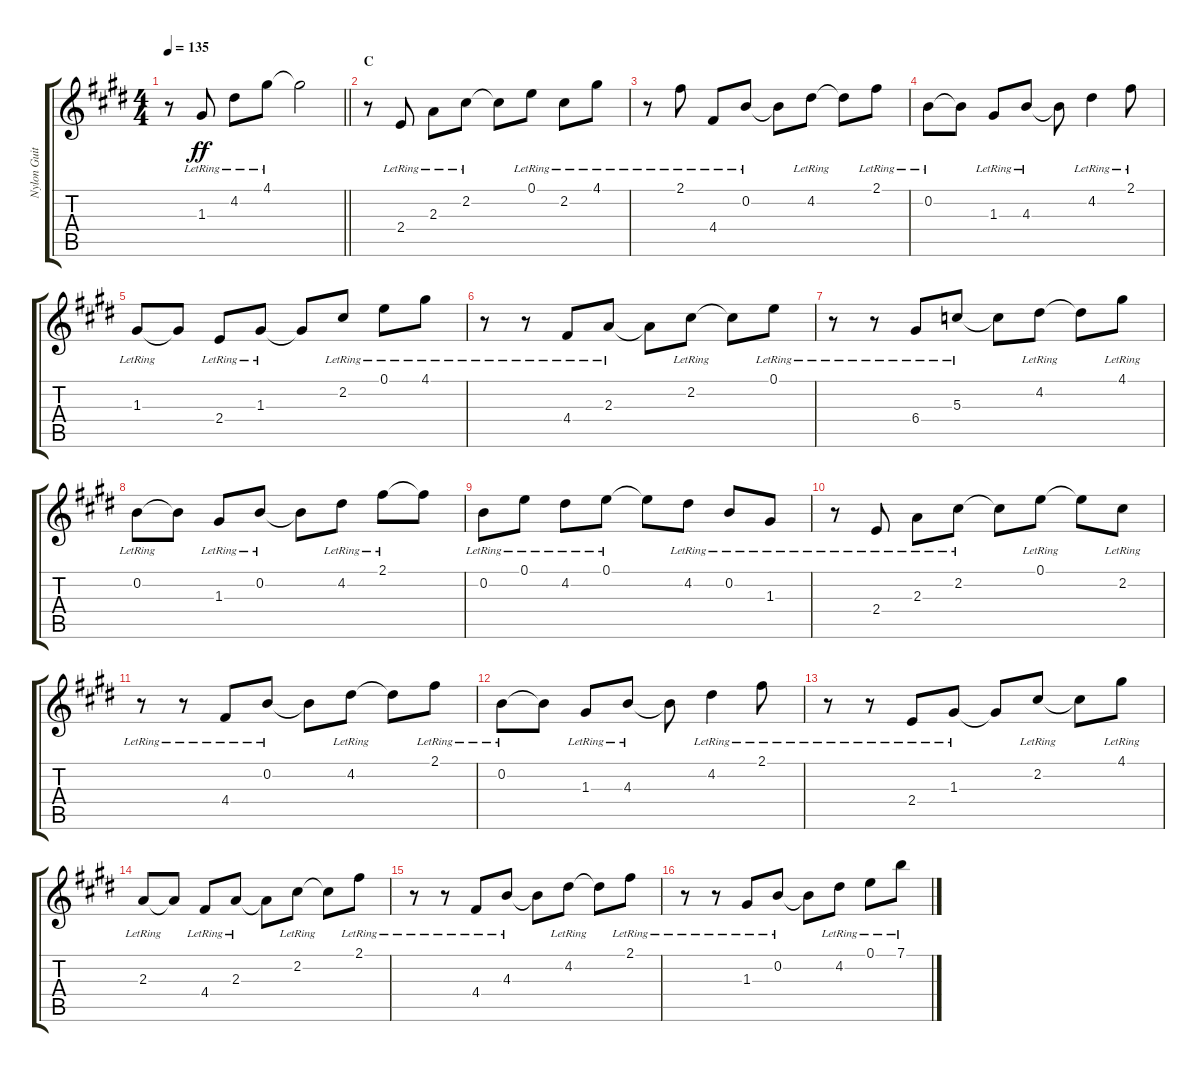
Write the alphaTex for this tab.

\track ("Nylon Guitar" "Nylon Guit") {instrument acousticguitarnylon}
\staff {score tabs}
\tuning (E4 B3 G3 D3 A2 E2) {hide}
\ts (4 4)
\tempo 135
\clef g2
\barLineRight lightlight
\ks e
r.8{dy ff} 1.3{lr}.8 4.2{lr}.8 4.1{lr}.8 4.1{t}.2 |
\section ("" "C")
r.8 2.4{lr}.8 2.3{lr}.8 2.2{lr}.8 2.2{t}.8 0.1{lr}.8 2.2{lr}.8 4.1{lr}.8 |
r.8 2.1{lr}.8 4.4{lr}.8 0.2{lr}.8 0.2{t}.8 4.2{lr}.8 4.2{t}.8 2.1{lr}.8 |
0.2{lr}.8 0.2{t}.8 1.3{lr}.8 4.3{lr}.8 4.3{t}.8 4.2{lr}.4 2.1{lr}.8 |
1.3{lr}.8 1.3{t}.8 2.4{lr}.8 1.3{lr}.8 1.3{t}.8 2.2{lr}.8 0.1{lr}.8 4.1{lr}.8 |
r.8 r.8 4.4{lr}.8 2.3{lr}.8 2.3{t}.8 2.2{lr}.8 2.2{t}.8 0.1{lr}.8 |
r.8 r.8 6.4{lr}.8 5.3{lr}.8 5.3{t}.8 4.2{lr}.8 4.2{t}.8 4.1{lr}.8 |
0.2{lr}.8 0.2{t}.8 1.3{lr}.8 0.2{lr}.8 0.2{t}.8 4.2{lr}.8 2.1{lr}.8 2.1{t}.8 |
0.2{lr}.8 0.1{lr}.8 4.2{lr}.8 0.1{lr}.8 0.1{t}.8 4.2{lr}.8 0.2{lr}.8 1.3{lr}.8 |
r.8 2.4{lr}.8 2.3{lr}.8 2.2{lr}.8 2.2{t}.8 0.1{lr}.8 0.1{t}.8 2.2{lr}.8 |
r.8 r.8 4.4{lr}.8 0.2{lr}.8 0.2{t}.8 4.2{lr}.8 4.2{t}.8 2.1{lr}.8 |
0.2{lr}.8 0.2{t}.8 1.3{lr}.8 4.3{lr}.8 4.3{t}.8 4.2{lr}.4 2.1{lr}.8 |
r.8 r.8 2.4{lr}.8 1.3{lr}.8 1.3{t}.8 2.2{lr}.8 2.2{t}.8 4.1{lr}.8 |
2.3{lr}.8 2.3{t}.8 4.4{lr}.8 2.3{lr}.8 2.3{t}.8 2.2{lr}.8 2.2{t}.8 2.1{lr}.8 |
r.8 r.8 4.4{lr}.8 4.3{lr}.8 4.3{t}.8 4.2{lr}.8 4.2{t}.8 2.1{lr}.8 |
r.8 r.8 1.3{lr}.8 0.2{lr}.8 0.2{t}.8 4.2{lr}.8 0.1{lr}.8 7.1{lr}.8
